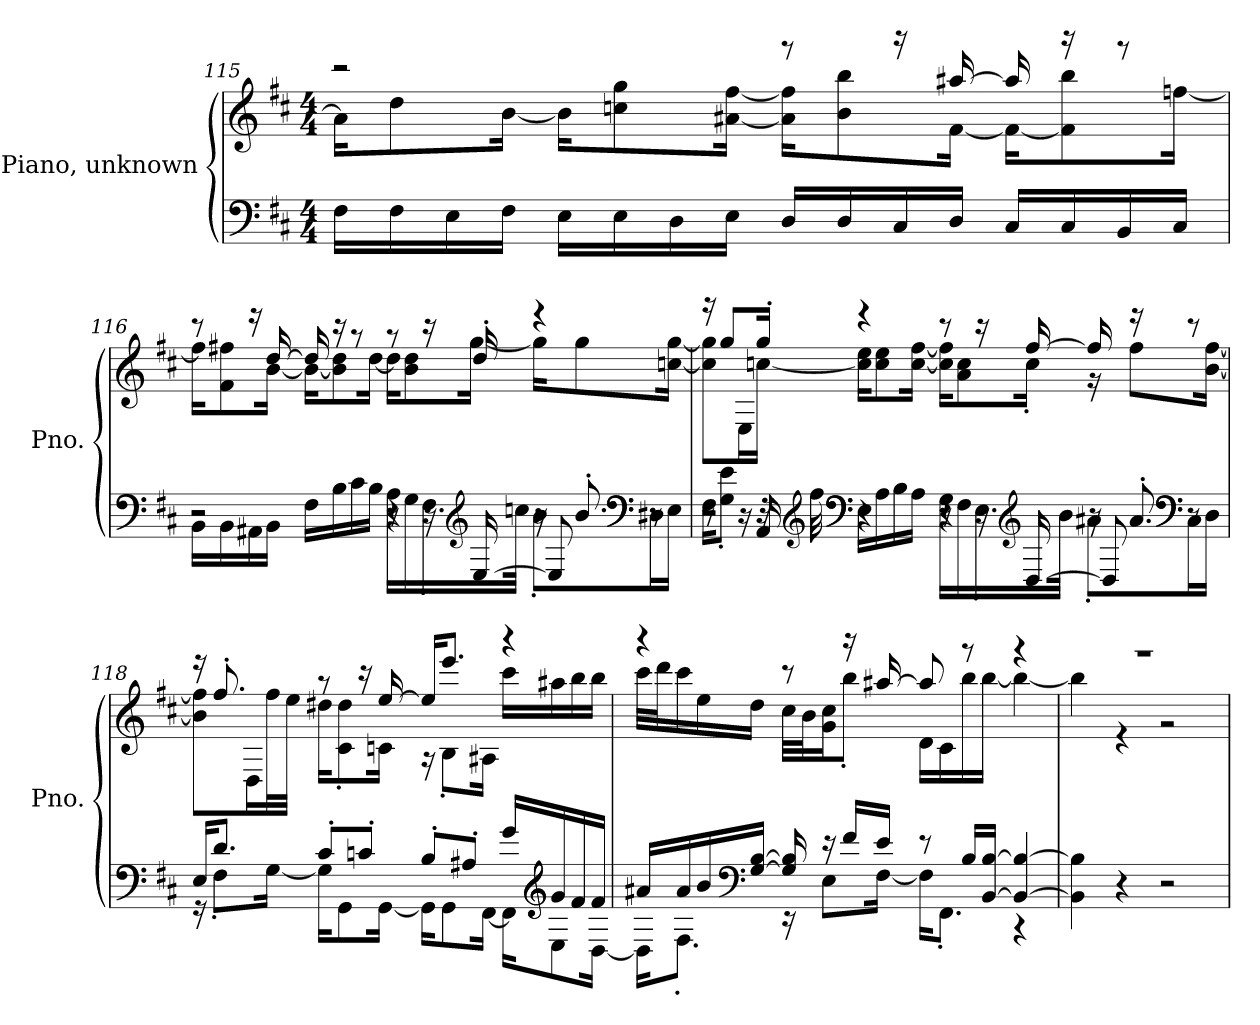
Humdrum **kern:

**kern	**kern
*part1	*part1
*staff2	*staff1
*I"Piano, unknown	*
*I'Pno.	*
*clefF4	*clefG2
*k[f#c#]	*k[f#c#]
*M4/4	*M4/4
=115	=115
*	*^
16F#\LL	2r	16a\KL]
16F#\	.	8dd\
16E\	.	.
16F#\JJ	.	[16b\Jk
16E\LL	.	16b\KL]
16E\	.	8ccn\ 8gg\
16D\	.	.
16E\JJ	.	[16a#X\ [16ff#\Jk
16D/LL	8r	16a#\] 16ff#\]KL
16D/	.	8b\ 8bb\
16C#/	16r	.
16D/JJ	[16aa#X/	[16f#\Jk
16C#/LL	16aa#/]	16f#\KL_
16C#/	16r	8f#\] 8bb\
16BB/	8r	.
16C#/JJ	.	[16ffn\Jk
!!LO:LB:g=z	!!
=116	=116	=116
*^	*	*
*	*^	*	*
2r	16BB\LL	2r	8r	16ff\KL]
.	16BB\	.	.	8f#\ 8ff#X\
.	16AA#X\	.	16r	.
.	16BB\JJ	.	[16dd/	[16b\Jk
.	16F#\LL	.	16dd/]	16b\KL_
.	16B\	.	16r	8b\] 8dd\
.	16c#\	.	8r	.
.	16B\JJ	.	.	[16dd\Jk
4r	16A\LL	8r	8r	16dd\KL]
.	16G\	.	.	8b\ 8dd\
.	16.F#'\	16r	16r	.
*clefG2	*	*	*	*
.	.	[16E/	16dd'/	[16gg\Jk
.	32ccn\JJk	.	.	.
16r	8b'\L	8E/]	4r	16gg\KL]
8.b'/	.	.	.	8gg\
*clefF4	*	*	*	*
.	16D#X\L	8r	.	.
.	16E\JJ	.	.	[16ccn\ [16gg\Jk
!!LO:LB:g=z	!!
=117	=117	=117	=117	=117
2r	16F#\KL	8r	16r	8cc\] 8gg\]L
.	8G\' 8e\'J	.	8gg/L	.
.	.	16r	.	16E\L
.	32r	16AA/	16gg'/Jk	[16ccn\JJ
*clefG2	*	*	*	*
.	32ff#\	.	.	.
*clefF4	*	*	*	*
.	16E\LL	4r	4r	16cc\] 16ee\KL
.	16A\	.	.	8cc\ 8ee\
.	16B\	.	.	.
.	16A\JJ	.	.	[16cc\ [16ff#\Jk
4r	16G\LL	8r	8r	16cc\] 16ff#\]KL
.	16F#\	.	.	8a\ 8cc\
.	16.E'\	16r	16r	.
*clefG2	*	*	*	*
.	.	[16D/	[16ff#/	16cc'\Jk
.	32b\JJk	.	.	.
16r	8a#X'\L	8D/]	16ff#/]	16r
8.a#'/	.	.	16r	8ff#\L
*clefF4	*	*	*	*
.	16C#\L	8r	8r	.
.	16D\JJ	.	.	[16b\ [16ff#\Jk
*	*v	*v	*	*
!!LO:PB:g=z	!!
=118	=118	=118	=118
16E/KL	16r	16r	8b\] 8ff#\]L
8.d/J	8F#'\L	8.ff#'/	.
.	.	.	16D\L
.	[16G\Jk	.	32ff#\L
.	.	.	32ee\JJJ
8c#'/L	16G\KL]	8r	16dd#X\KL
.	8GG\	.	8c#\' 8dd#\'
8cn'/J	.	16r	.
.	[16GG\Jk	[16ee/	16cn\Jk
8B'/L	16GG\KL]	16ee/KL]	16r
.	8GG\	8.eee/J	8B'\L
8A#X'/J	.	.	.
.	[16FF#\Jk	.	16A#X\Jk
16g/LL	16FF#\KL]	4r	16ccc#\LL
*clefG2	*	*	*
16g/	8E\	.	16aa#X\
16f#/	.	.	16bb\
16f#/JJ	[16D\Jk	.	16bb\JJ
!!LO:LB:g=z	!!
=119	=119	=119	=119
16a#X/LL	16D\KL]	4r	32ccc#\LLL
.	.	.	32ddd\J
16a#/	8.F#'\J	.	16ccc#\
16b/	.	.	16ee\
*clefF4	*	*	*
[16G/ [16B/JJ	.	.	16dd\JJ
16G/] 16B/]	16r	8r	32cc#\LLL
.	.	.	32b\J
16r	8E\L	.	16g\ 16cc#\J
16f#/LL	.	16r	8bb'\J
16e/JJ	[16F#\Jk	[16aa#X/	.
8r	16F#\KL]	8aa#/]	16d\LL
.	8.FF#'\J	.	16c#\
16B/LL	.	8r	16bb\
[16BB/ [16B/JJ	.	.	[16bb\JJ
4BB/_ 4B/_	4r	4r	4bb\_
*v	*v	*	*
=120	=120	=120
4BB\] 4B\]	1r	4bb\]
4r	.	4r
2r	.	2r
*	*v	*v
=	=
*-	*-
